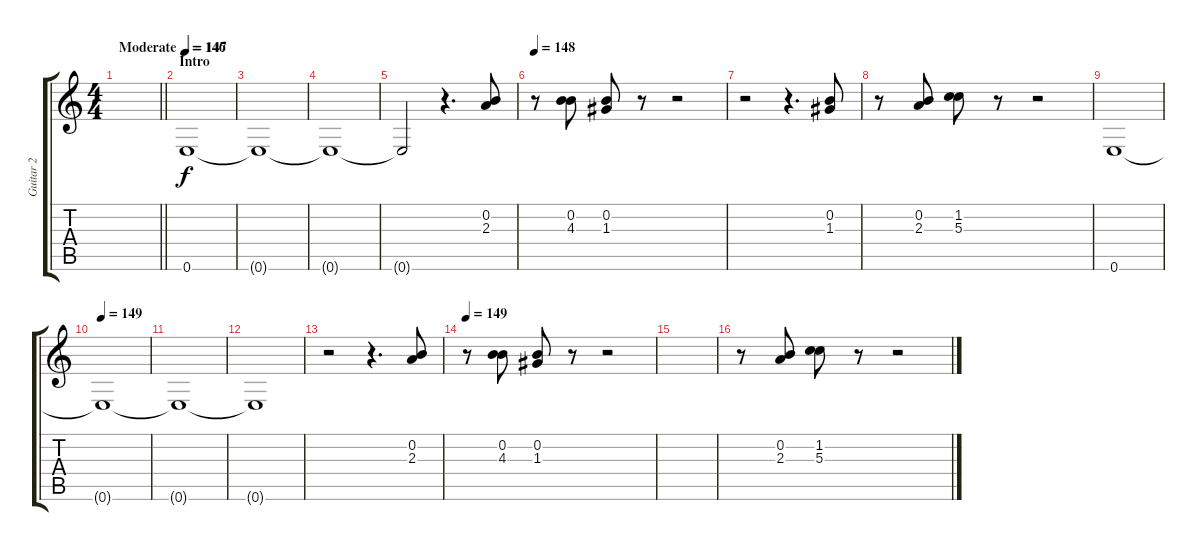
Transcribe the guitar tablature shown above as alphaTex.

\track ("Guitar 2" "Guitar 2") {instrument electricguitarclean}
\staff {score tabs}
\tuning (E4 B3 G3 D3 A2 E2) {hide}
\ts (4 4)
\tempo (146 "Moderate")
\clef g2
\barLineRight lightlight
\ks c
|
\section ("" "Intro")
\tempo 147
0.6.1 |
0.6{t}.1 |
0.6{t}.1 |
0.6{t}.2 r.4{d} (0.2 2.3).8 |
\tempo 148
r.8 (0.2 4.3).8 (0.2 1.3).8 r.8 r.2 |
r.2{balance 2} r.4{d} (0.2 1.3).8 |
r.8 (0.2 2.3).8 (1.2 5.3).8 r.8 r.2 |
0.6.1 |
\tempo 149
0.6{t}.1 |
0.6{t}.1 |
0.6{t}.1{balance 14} |
r.2 r.4{d} (0.2 2.3).8 |
\tempo 149
r.8 (0.2 4.3).8 (0.2 1.3).8 r.8 r.2 |
|
r.8 (0.2 2.3).8 (1.2 5.3).8 r.8 r.2
